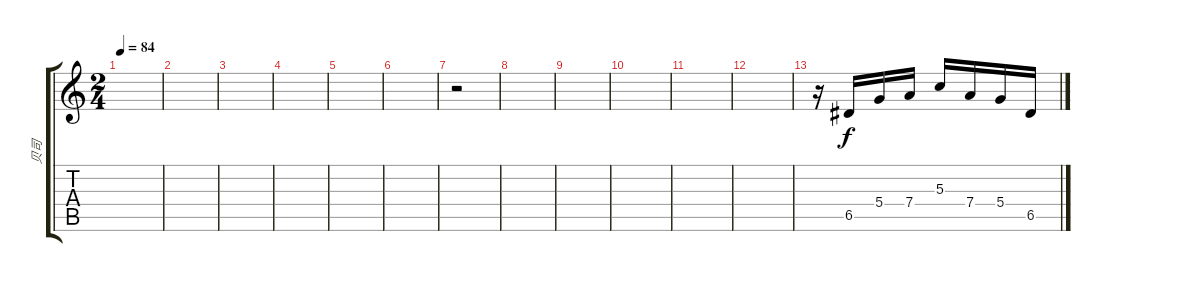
\track ("贝司" "贝司") {instrument acousticbass}
\staff {score tabs}
\tuning (E4 B3 G3 D3 A2 E2) {hide}
\ts (2 4)
\tempo 84
\clef g2
\ks c
|
|
|
|
|
|
r.2 |
|
|
|
|
|
r.16 6.5.16 5.4.16 7.4.16 5.3.16 7.4.16 5.4.16 6.5.16
